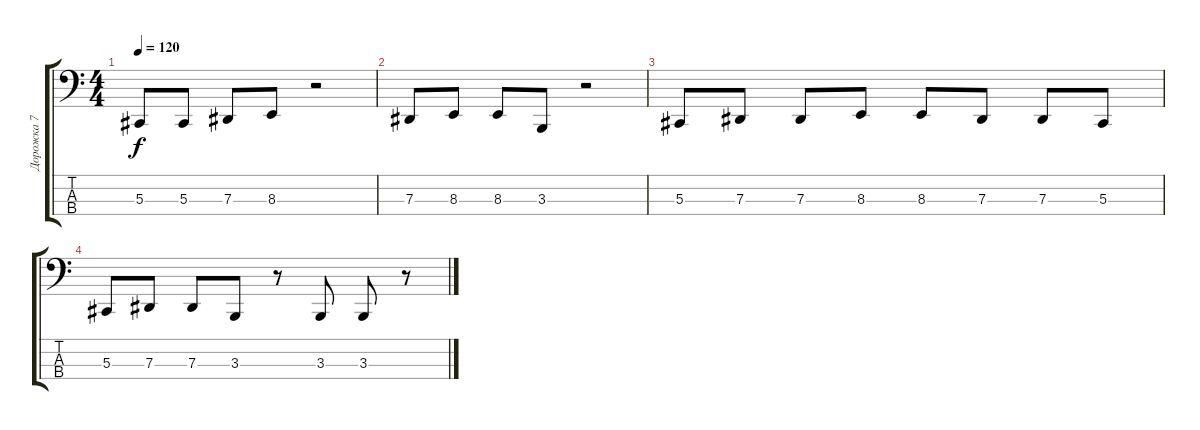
\track ("Дорожка 7" "Дорожка 7") {instrument cello}
\staff {score tabs}
\tuning (Gb2 Db2 Ab1 Eb1) {hide}
\ts (4 4)
\tempo 120
\clef f4
\ks c
5.3.8{dy f} 5.3.8 7.3.8 8.3.8 r.2 |
7.3.8 8.3.8 8.3.8 3.3.8 r.2 |
5.3.8 7.3.8 7.3.8 8.3.8 8.3.8 7.3.8 7.3.8 5.3.8 |
5.3.8 7.3.8 7.3.8 3.3.8 r.8 3.3.8 3.3.8 r.8
